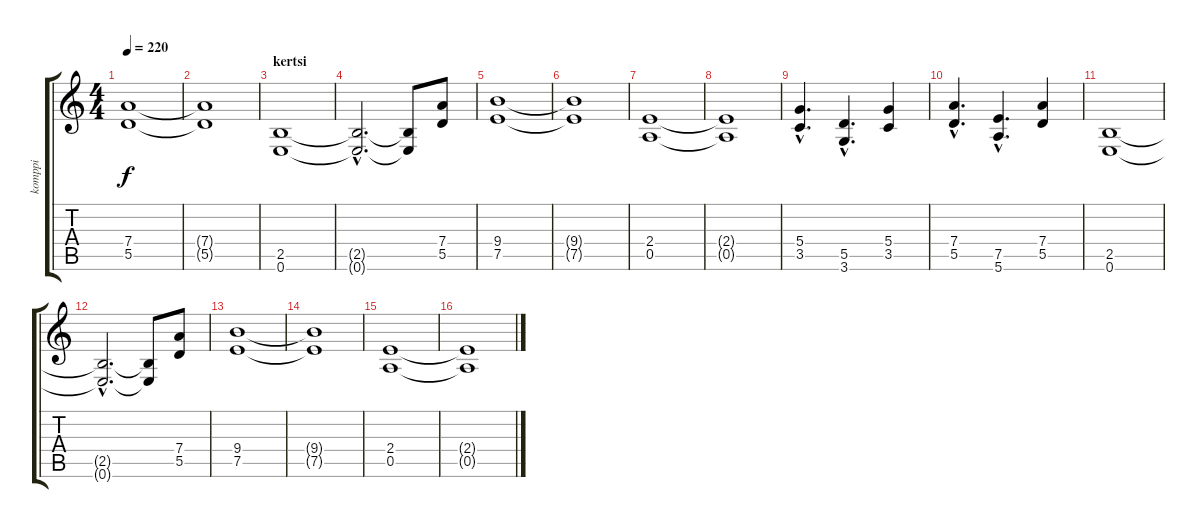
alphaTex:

\track ("komppi" "komppi") {instrument distortionguitar}
\staff {score tabs}
\tuning (E4 B3 G3 D3 A2 E2) {hide}
\ts (4 4)
\tempo 220
\clef g2
\ks c
(7.4 5.5).1{dy f} |
(7.4{t} 5.5{t}).1 |
\section ("" "kertsi")
(2.5 0.6).1 |
(2.5{hac t} 0.6{hac t}).2{d} (2.5{t} 0.6{t}).8 (7.4 5.5).8 |
(9.4 7.5).1 |
(9.4{t} 7.5{t}).1 |
(2.4 0.5).1 |
(2.4{t} 0.5{t}).1 |
(5.4{hac} 3.5{hac}).4{d} (5.5{hac} 3.6{hac}).4{d} (5.4 3.5).4 |
(7.4{hac} 5.5{hac}).4{d} (7.5{hac} 5.6{hac}).4{d} (7.4 5.5).4 |
(2.5 0.6).1 |
(2.5{hac t} 0.6{hac t}).2{d} (2.5{t} 0.6{t}).8 (7.4 5.5).8 |
(9.4 7.5).1 |
(9.4{t} 7.5{t}).1 |
(2.4 0.5).1 |
(2.4{t} 0.5{t}).1
